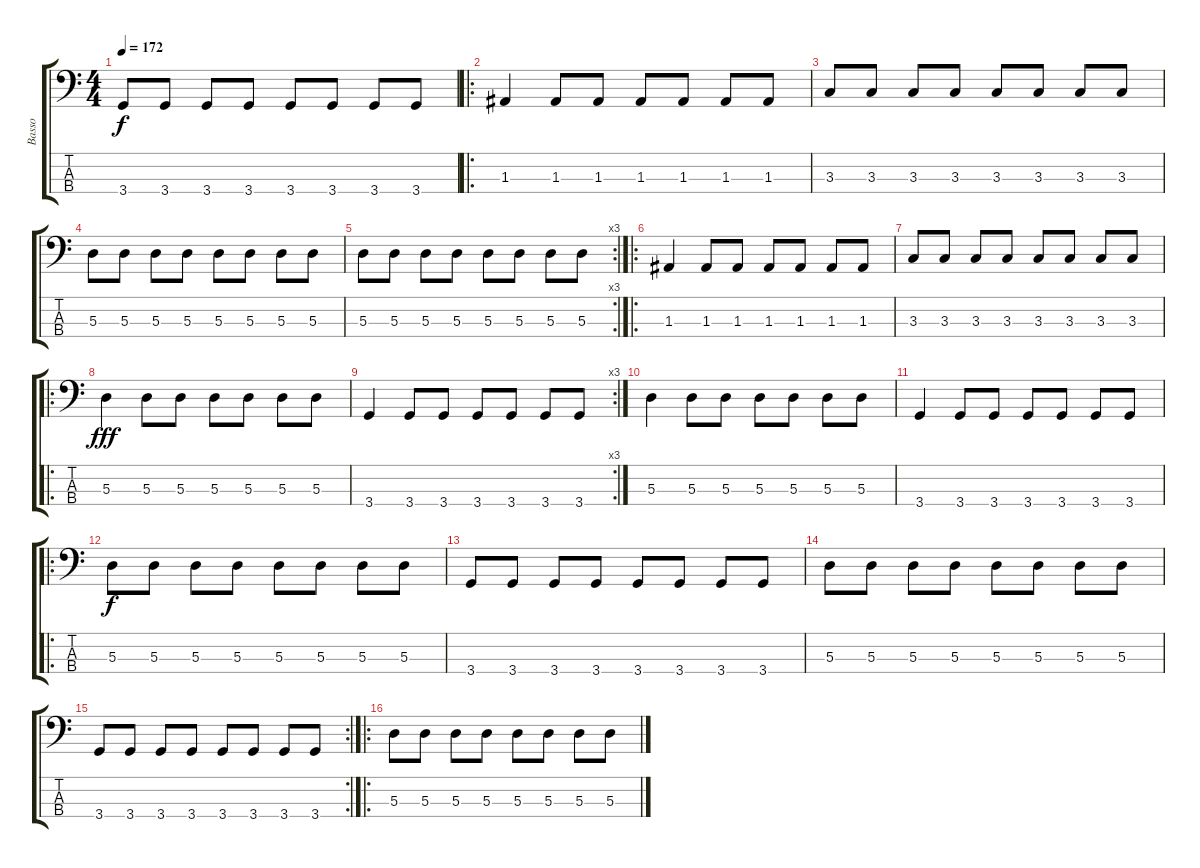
\track ("Basso" "Basso") {instrument electricbassfinger}
\staff {score tabs}
\tuning (G2 D2 A1 E1) {hide}
\ts (4 4)
\tempo 172
\clef f4
\ks c
3.4.8{dy f} 3.4.8 3.4.8 3.4.8 3.4.8 3.4.8 3.4.8 3.4.8 |
\ro
1.3.4 1.3.8 1.3.8 1.3.8 1.3.8 1.3.8 1.3.8 |
3.3.8 3.3.8 3.3.8 3.3.8 3.3.8 3.3.8 3.3.8 3.3.8 |
5.3.8 5.3.8 5.3.8 5.3.8 5.3.8 5.3.8 5.3.8 5.3.8 |
\rc 3
5.3.8 5.3.8 5.3.8 5.3.8 5.3.8 5.3.8 5.3.8 5.3.8 |
\ro
1.3.4 1.3.8 1.3.8 1.3.8 1.3.8 1.3.8 1.3.8 |
3.3.8 3.3.8 3.3.8 3.3.8 3.3.8 3.3.8 3.3.8 3.3.8 |
\ro
5.3.4{dy fff} 5.3.8 5.3.8 5.3.8 5.3.8 5.3.8 5.3.8 |
\rc 3
3.4.4 3.4.8 3.4.8 3.4.8 3.4.8 3.4.8 3.4.8 |
5.3.4 5.3.8 5.3.8 5.3.8 5.3.8 5.3.8 5.3.8 |
3.4.4 3.4.8 3.4.8 3.4.8 3.4.8 3.4.8 3.4.8 |
\ro
5.3.8{dy f} 5.3.8 5.3.8 5.3.8 5.3.8 5.3.8 5.3.8 5.3.8 |
3.4.8 3.4.8 3.4.8 3.4.8 3.4.8 3.4.8 3.4.8 3.4.8 |
5.3.8 5.3.8 5.3.8 5.3.8 5.3.8 5.3.8 5.3.8 5.3.8 |
\rc 2
3.4.8 3.4.8 3.4.8 3.4.8 3.4.8 3.4.8 3.4.8 3.4.8 |
\ro
5.3.8 5.3.8 5.3.8 5.3.8 5.3.8 5.3.8 5.3.8 5.3.8
